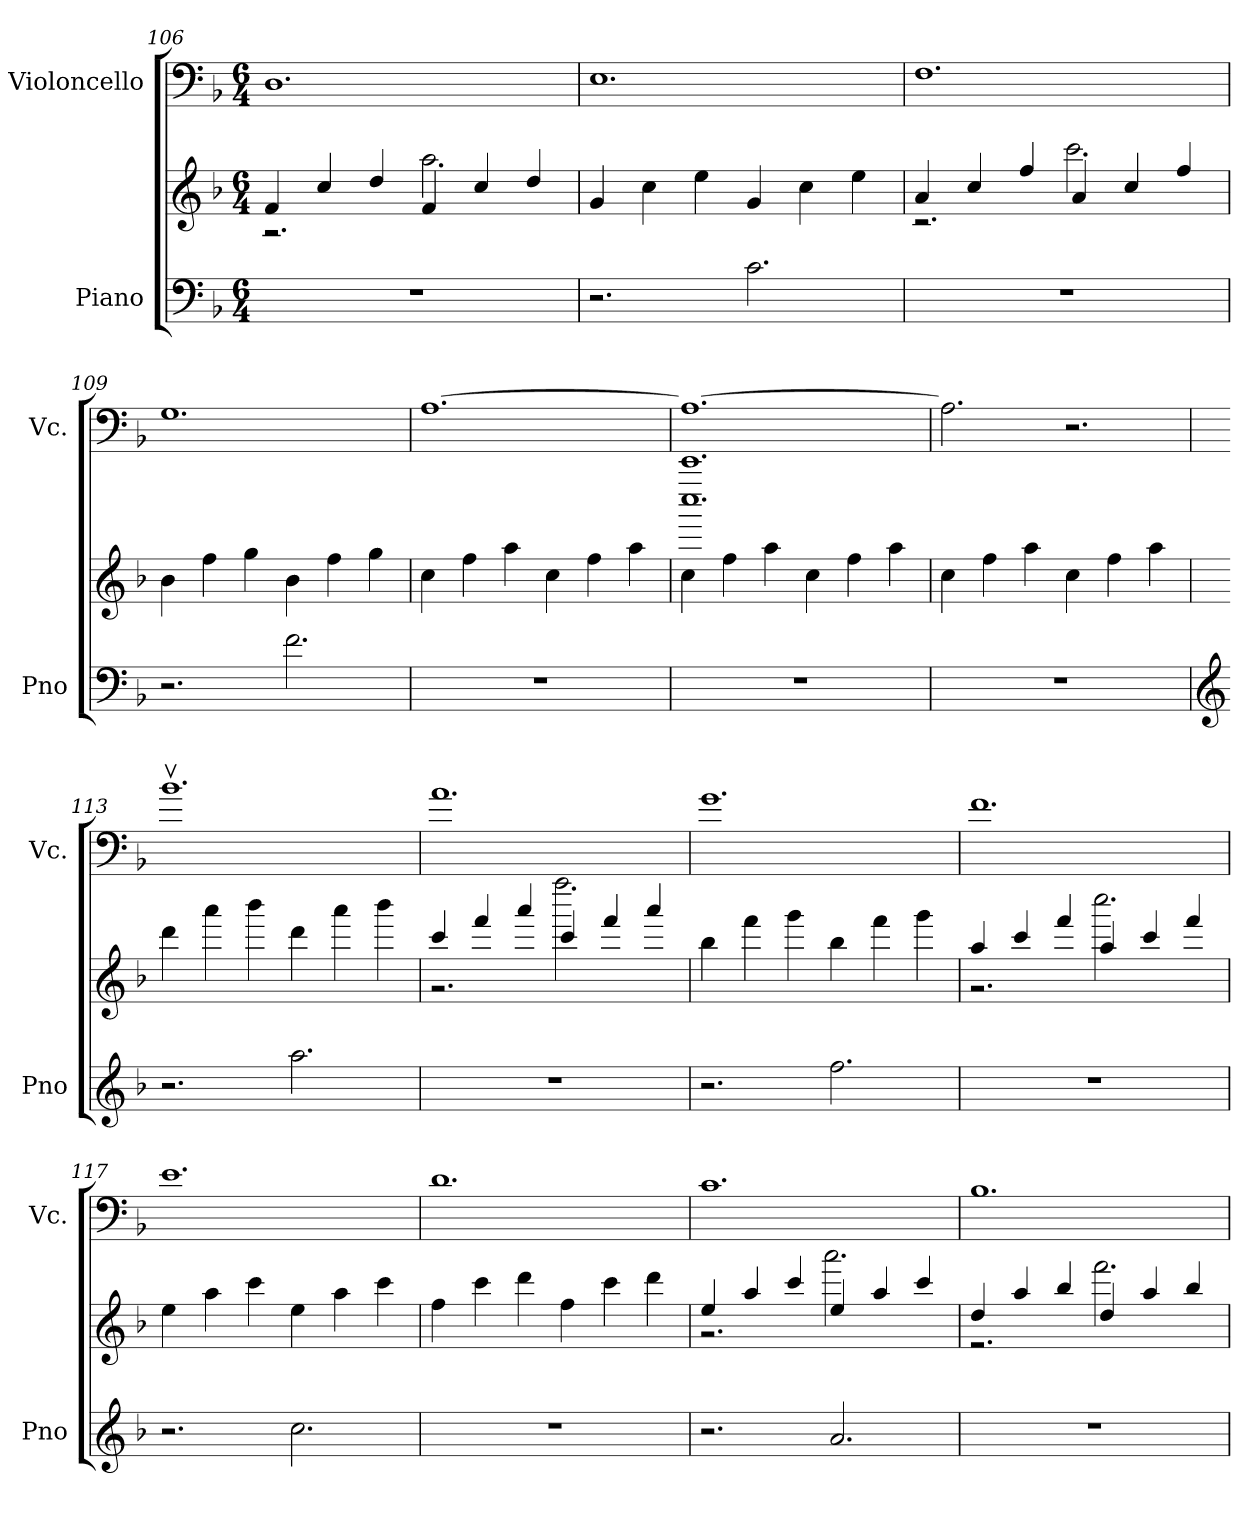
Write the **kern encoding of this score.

**kern	**kern	**kern
*part2	*part2	*part1
*staff3	*staff2	*staff1
*I"Piano	*	*I"Violoncello
*I'Pno	*	*I'Vc.
!!LO:LB:g=z
*clefF4	*clefG2	*clefF4
*k[b-]	*k[b-]	*k[b-]
*F:	*F:	*F:
*M6/4	*M6/4	*M6/4
=106	=106	=106
*	*^	*
1.r	4f/	2.r	1.D
.	4cc/	.	.
.	4dd/	.	.
.	4f/	2.aa\	.
.	4cc/	.	.
.	4dd/	.	.
*	*v	*v	*
=107	=107	=107
2.r	4g/	1.E
.	4cc\	.
.	4ee\	.
2.c\	4g/	.
.	4cc\	.
.	4ee\	.
=108	=108	=108
*	*^	*
1.r	4a/	2.r	1.F
.	4cc/	.	.
.	4ff/	.	.
.	4a/	2.ccc\	.
.	4cc/	.	.
.	4ff/	.	.
*	*v	*v	*
!!LO:PB:g=z
=109	=109	=109
2.r	4b-\	1.G
.	4ff\	.
.	4gg\	.
2.f\	4b-\	.
.	4ff\	.
.	4gg\	.
=110	=110	=110
1.r	4cc\	[>1.A
.	4ff\	.
.	4aa\	.
.	4cc\	.
.	4ff\	.
.	4aa\	.
=111	=111	=111
*	*^	*
1.r	1.ccccc 1.cccc	4cc\	1.A_>
.	.	4ff\	.
.	.	4aa\	.
.	.	4cc\	.
.	.	4ff\	.
.	.	4aa\	.
*	*v	*v	*
!!LO:LB:g=z
=112	=112	=112
1.r	4cc\	2.A\]
.	4ff\	.
.	4aa\	.
.	4cc\	2.r
.	4ff\	.
.	4aa\	.
=113	=113	=113
*clefG2	*	*
2.r	4ddd\	1.b-v>
.	4aaa\	.
.	4bbb-\	.
2.aa\	4ddd\	.
.	4aaa\	.
.	4bbb-\	.
=114	=114	=114
*	*^	*
1.r	4ccc/	2.r	1.a
.	4fff/	.	.
.	4aaa/	.	.
.	4ccc/	2.ffff\	.
.	4fff/	.	.
.	4aaa/	.	.
*	*v	*v	*
!!LO:LB:g=z
=115	=115	=115
2.r	4bb-\	1.g
.	4fff\	.
.	4ggg\	.
2.ff\	4bb-\	.
.	4fff\	.
.	4ggg\	.
=116	=116	=116
*	*^	*
1.r	4aa/	2.r	1.f
.	4ccc/	.	.
.	4fff/	.	.
.	4aa/	2.cccc\	.
.	4ccc/	.	.
.	4fff/	.	.
*	*v	*v	*
=117	=117	=117
2.r	4ee\	1.e
.	4aa\	.
.	4ccc\	.
2.cc\	4ee\	.
.	4aa\	.
.	4ccc\	.
!!LO:PB:g=z
=118	=118	=118
1.r	4ff\	1.d
.	4ccc\	.
.	4ddd\	.
.	4ff\	.
.	4ccc\	.
.	4ddd\	.
=119	=119	=119
*	*^	*
2.r	4ee/	2.r	1.c
.	4aa/	.	.
.	4ccc/	.	.
2.a/	4ee/	2.aaa\	.
.	4aa/	.	.
.	4ccc/	.	.
=120	=120	=120	=120
1.r	4dd/	2.r	1.B-
.	4aa/	.	.
.	4bb-/	.	.
.	4dd/	2.fff\	.
.	4aa/	.	.
.	4bb-/	.	.
*	*v	*v	*
=	=	=
*-	*-	*-
